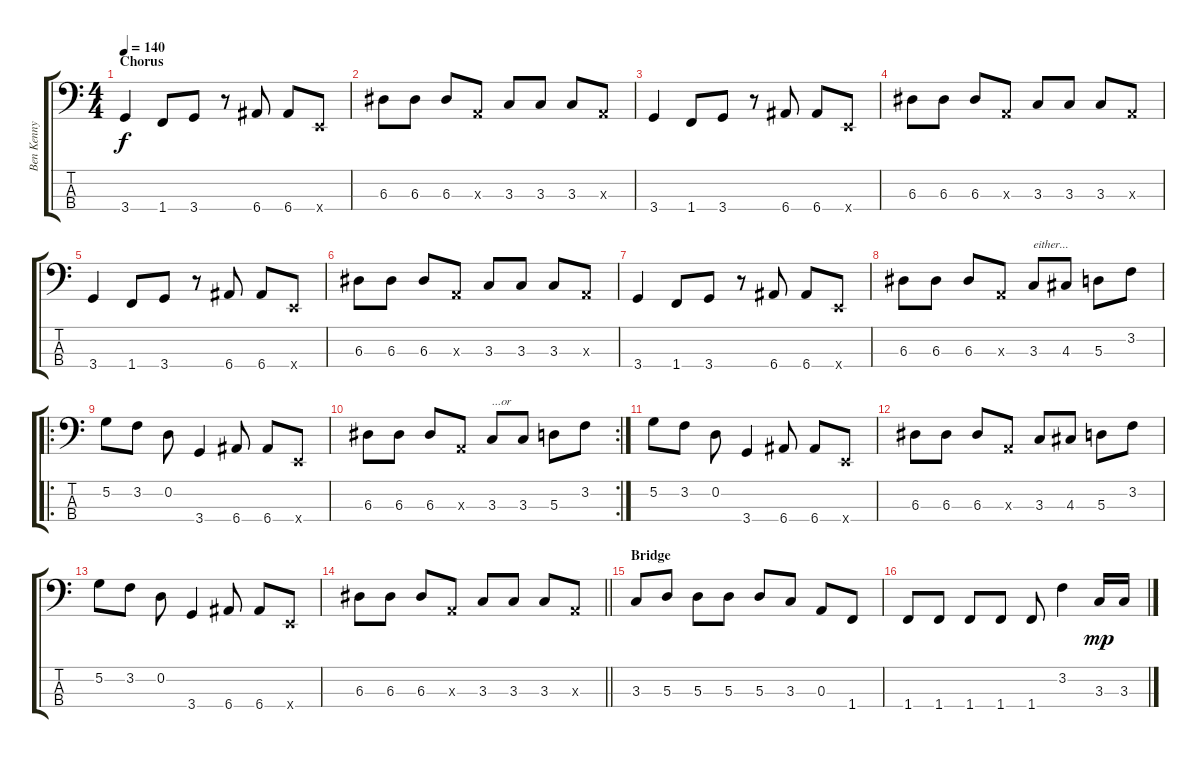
\track ("Ben Kenny [Bass]" "Ben Kenny ") {instrument electricbassfinger}
\staff {score tabs}
\tuning (G2 D2 A1 E1) {hide}
\ts (4 4)
\section ("" "Chorus")
\tempo 140
\clef f4
\ks c
3.4.4{dy f} 1.4.8 3.4.8 r.8 6.4.8 6.4.8 0.4{x}.8 |
6.3.8 6.3.8 6.3.8 0.3{x}.8 3.3.8 3.3.8 3.3.8 0.3{x}.8 |
3.4.4 1.4.8 3.4.8 r.8 6.4.8 6.4.8 0.4{x}.8 |
6.3.8 6.3.8 6.3.8 0.3{x}.8 3.3.8 3.3.8 3.3.8 0.3{x}.8 |
3.4.4 1.4.8 3.4.8 r.8 6.4.8 6.4.8 0.4{x}.8 |
6.3.8 6.3.8 6.3.8 0.3{x}.8 3.3.8 3.3.8 3.3.8 0.3{x}.8 |
3.4.4 1.4.8 3.4.8 r.8 6.4.8 6.4.8 0.4{x}.8 |
6.3.8 6.3.8 6.3.8 0.3{x}.8 3.3.8{txt "either..."} 4.3.8 5.3.8 3.2.8 |
\ro
5.2.8 3.2.8 0.2.8 3.4.4 6.4.8 6.4.8 0.4{x}.8 |
\rc 2
6.3.8 6.3.8 6.3.8 0.3{x}.8 3.3.8{txt "...or"} 3.3.8 5.3.8 3.2.8 |
5.2.8 3.2.8 0.2.8 3.4.4 6.4.8 6.4.8 0.4{x}.8 |
6.3.8 6.3.8 6.3.8 0.3{x}.8 3.3.8 4.3.8 5.3.8 3.2.8 |
5.2.8 3.2.8 0.2.8 3.4.4 6.4.8 6.4.8 0.4{x}.8 |
\barLineRight lightlight
6.3.8 6.3.8 6.3.8 0.3{x}.8 3.3.8 3.3.8 3.3.8 0.3{x}.8 |
\section ("" "Bridge")
3.3.8 5.3.8 5.3.8 5.3.8 5.3.8 3.3.8 0.3.8 1.4.8 |
1.4.8 1.4.8 1.4.8 1.4.8 1.4.8 3.2.4 3.3.16{dy mp} 3.3.16
